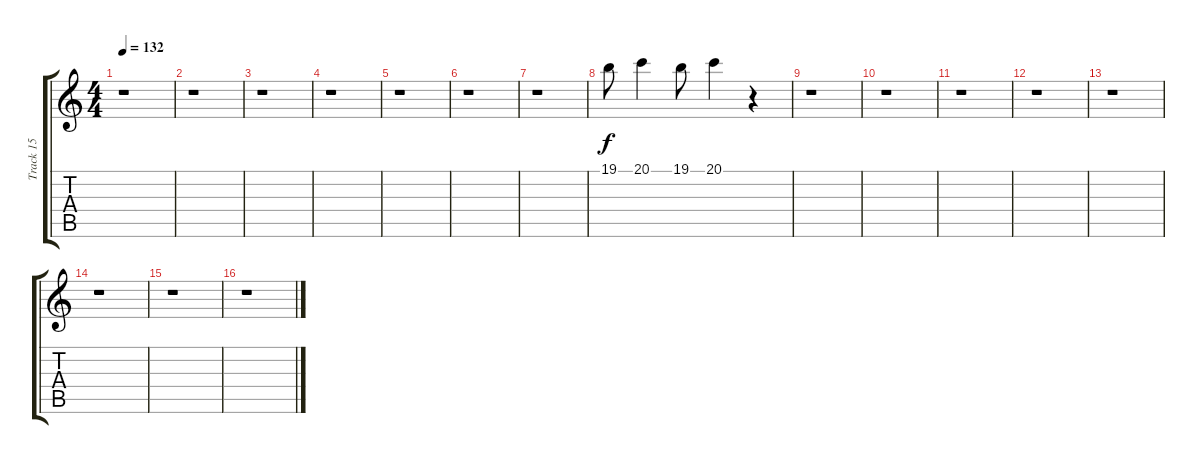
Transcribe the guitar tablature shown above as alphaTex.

\track ("Track 15" "Track 15") {instrument honkytonkpiano}
\staff {score tabs}
\tuning (E4 B3 G3 D3 A2 E2) {hide}
\ts (4 4)
\tempo 132
\clef g2
\ks c
r.1{dy f} |
r.1 |
r.1 |
r.1 |
r.1 |
r.1 |
r.1 |
19.1.8 20.1.4 19.1.8 20.1.4 r.4 |
r.1 |
r.1 |
r.1 |
r.1 |
r.1 |
r.1 |
r.1 |
r.1
